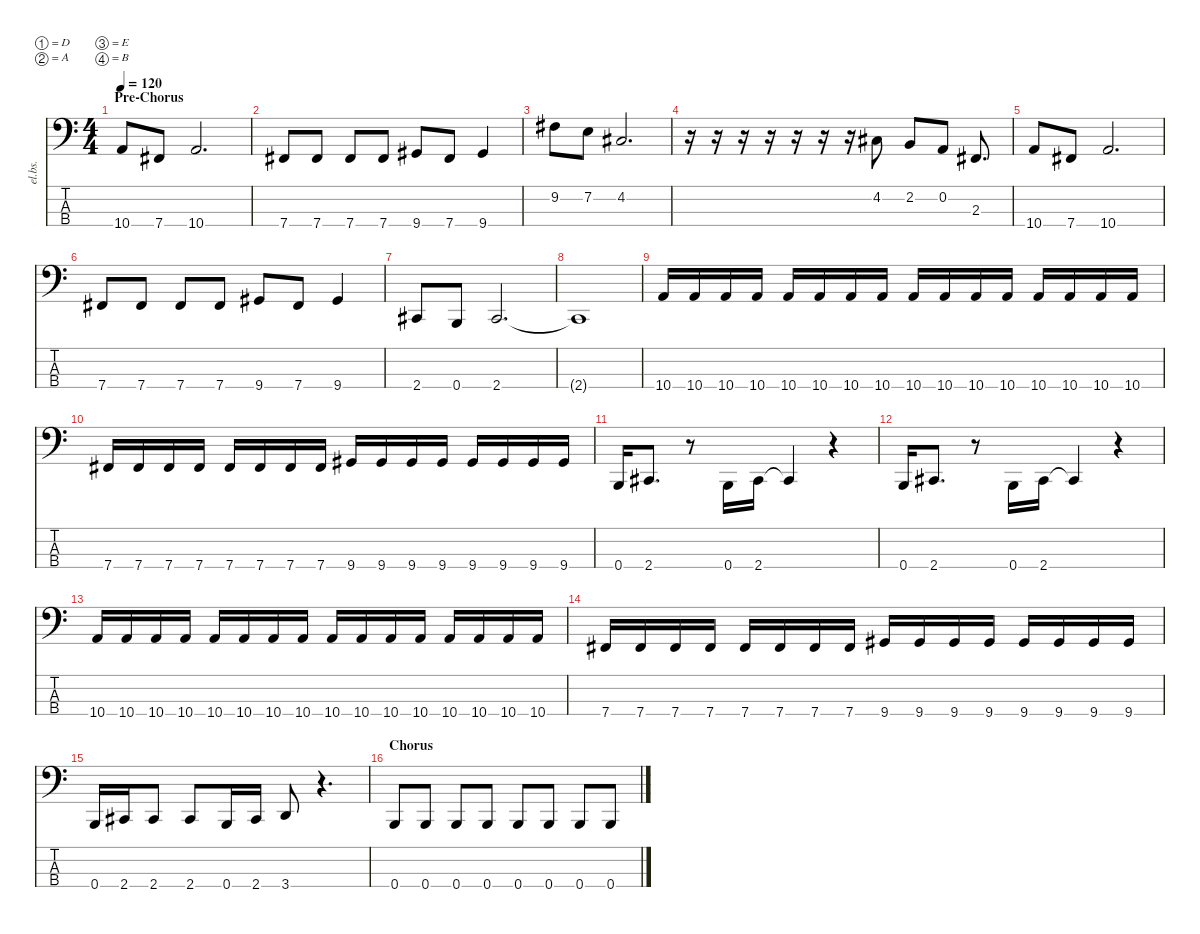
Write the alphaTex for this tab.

\defaultSystemsLayout 4
\hideDynamics
\bracketExtendMode nobrackets
\track ("Electric Bass - Michal" "el.bs.") {instrument electricbassfinger}
\staff {score tabs}
\tuning (D2 A1 E1 B0)
\ts (4 4)
\section ("" "Pre-Chorus")
\tempo 120
\clef f4
\ks c
10.4.8{dy ff beam Up} 7.4{acc #}.8{beam Up} 10.4.2{d beam Up} |
7.4{acc #}.8{beam Up} 7.4{acc #}.8{beam Up} 7.4{acc #}.8{beam Up} 7.4{acc #}.8{beam Up} 9.4{acc #}.8{beam Up} 7.4{acc #}.8{beam Up} 9.4{acc #}.4{beam Up} |
9.2{acc #}.8{beam Down} 7.2.8{beam Down} 4.2{acc #}.2{d beam Up} |
r.16{beam Down} r.16{beam Down} r.16{beam Down} r.16{beam Down} r.16{beam Down} r.16{beam Down} r.16{beam Down} 4.2{acc #}.8{beam Up} 2.2.8{beam Up} 0.2.8{beam Up} 2.3{acc #}.8{d beam Up} |
10.4.8{beam Up} 7.4{acc #}.8{beam Up} 10.4.2{d beam Up} |
7.4{acc #}.8{beam Up} 7.4{acc #}.8{beam Up} 7.4{acc #}.8{beam Up} 7.4{acc #}.8{beam Up} 9.4{acc #}.8{beam Up} 7.4{acc #}.8{beam Up} 9.4{acc #}.4{beam Up} |
2.4{acc #}.8{beam Up} 0.4.8{beam Up} 2.4{acc #}.2{d beam Up} |
2.4{t acc #}.1{beam Up} |
10.4.16{beam Up} 10.4.16{beam Up} 10.4.16{beam Up} 10.4.16{beam Up} 10.4.16{beam Up} 10.4.16{beam Up} 10.4.16{beam Up} 10.4.16{beam Up} 10.4.16{beam Up} 10.4.16{beam Up} 10.4.16{beam Up} 10.4.16{beam Up} 10.4.16{beam Up} 10.4.16{beam Up} 10.4.16{beam Up} 10.4.16{beam Up} |
7.4{acc #}.16{beam Up} 7.4{acc #}.16{beam Up} 7.4{acc #}.16{beam Up} 7.4{acc #}.16{beam Up} 7.4{acc #}.16{beam Up} 7.4{acc #}.16{beam Up} 7.4{acc #}.16{beam Up} 7.4{acc #}.16{beam Up} 9.4{acc #}.16{beam Up} 9.4{acc #}.16{beam Up} 9.4{acc #}.16{beam Up} 9.4{acc #}.16{beam Up} 9.4{acc #}.16{beam Up} 9.4{acc #}.16{beam Up} 9.4{acc #}.16{beam Up} 9.4{acc #}.16{beam Up} |
0.4.16{beam Up} 2.4{acc #}.8{d beam Up} r.8{beam Down} 0.4.16{beam Up} 2.4{acc #}.16{beam Up} 2.4{t acc #}.4{beam Up} r.4{beam Down} |
0.4.16{beam Up} 2.4{acc #}.8{d beam Up} r.8{beam Down} 0.4.16{beam Up} 2.4{acc #}.16{beam Up} 2.4{t acc #}.4{beam Up} r.4{beam Down} |
10.4.16{beam Up} 10.4.16{beam Up} 10.4.16{beam Up} 10.4.16{beam Up} 10.4.16{beam Up} 10.4.16{beam Up} 10.4.16{beam Up} 10.4.16{beam Up} 10.4.16{beam Up} 10.4.16{beam Up} 10.4.16{beam Up} 10.4.16{beam Up} 10.4.16{beam Up} 10.4.16{beam Up} 10.4.16{beam Up} 10.4.16{beam Up} |
7.4{acc #}.16{beam Up} 7.4{acc #}.16{beam Up} 7.4{acc #}.16{beam Up} 7.4{acc #}.16{beam Up} 7.4{acc #}.16{beam Up} 7.4{acc #}.16{beam Up} 7.4{acc #}.16{beam Up} 7.4{acc #}.16{beam Up} 9.4{acc #}.16{beam Up} 9.4{acc #}.16{beam Up} 9.4{acc #}.16{beam Up} 9.4{acc #}.16{beam Up} 9.4{acc #}.16{beam Up} 9.4{acc #}.16{beam Up} 9.4{acc #}.16{beam Up} 9.4{acc #}.16{beam Up} |
0.4.16{beam Up} 2.4{acc #}.16{beam Up} 2.4{acc #}.8{beam Up} 2.4{acc #}.8{beam Up} 0.4.16{beam Up} 2.4{acc #}.16{beam Up} 3.4.8{beam Up} r.4{d beam Down} |
\section ("" "Chorus")
0.4.8{beam Up} 0.4.8{beam Up} 0.4.8{beam Up} 0.4.8{beam Up} 0.4.8{beam Up} 0.4.8{beam Up} 0.4.8{beam Up} 0.4.8{beam Up}
